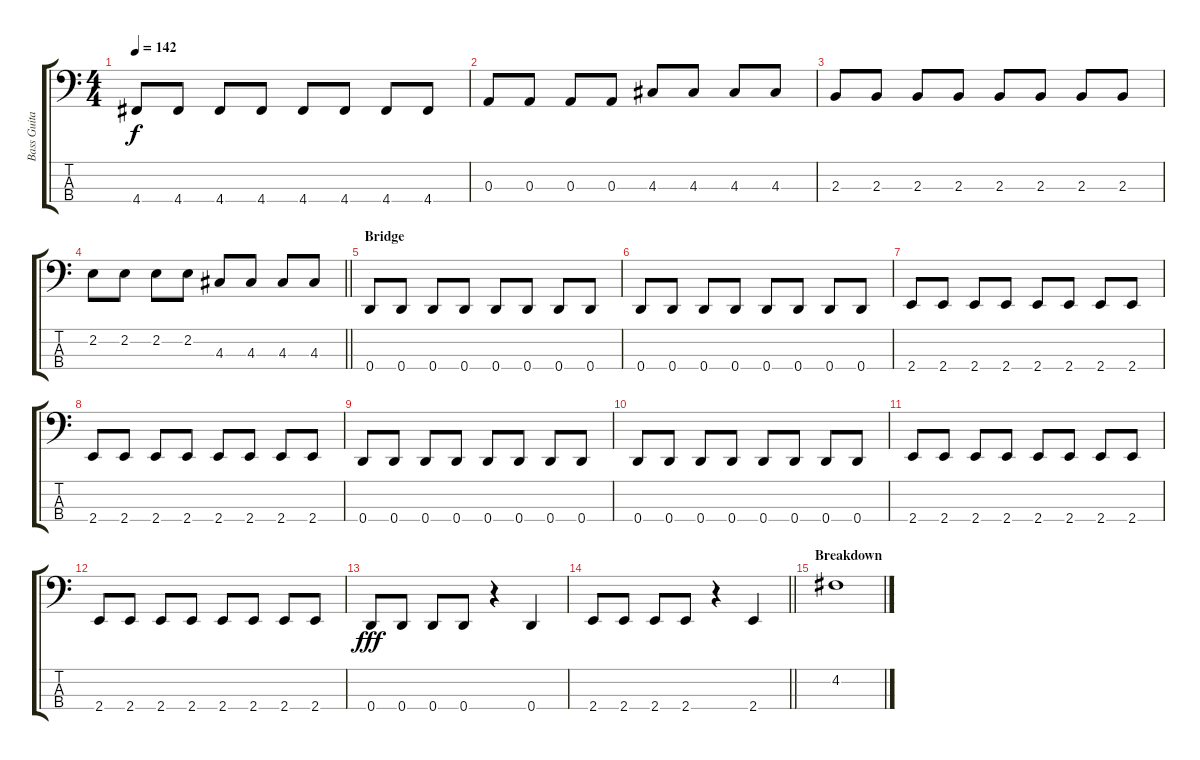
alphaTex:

\track ("Bass Guitar" "Bass Guita") {instrument electricbasspick}
\staff {score tabs}
\tuning (G2 D2 A1 D1) {hide}
\ts (4 4)
\tempo 142
\clef f4
\ks c
4.4.8{dy f} 4.4.8 4.4.8 4.4.8 4.4.8 4.4.8 4.4.8 4.4.8 |
0.3.8 0.3.8 0.3.8 0.3.8 4.3.8 4.3.8 4.3.8 4.3.8 |
2.3.8 2.3.8 2.3.8 2.3.8 2.3.8 2.3.8 2.3.8 2.3.8 |
\barLineRight lightlight
2.2.8 2.2.8 2.2.8 2.2.8 4.3.8 4.3.8 4.3.8 4.3.8 |
\section ("" "Bridge")
0.4.8 0.4.8 0.4.8 0.4.8 0.4.8 0.4.8 0.4.8 0.4.8 |
0.4.8 0.4.8 0.4.8 0.4.8 0.4.8 0.4.8 0.4.8 0.4.8 |
2.4.8 2.4.8 2.4.8 2.4.8 2.4.8 2.4.8 2.4.8 2.4.8 |
2.4.8 2.4.8 2.4.8 2.4.8 2.4.8 2.4.8 2.4.8 2.4.8 |
0.4.8 0.4.8 0.4.8 0.4.8 0.4.8 0.4.8 0.4.8 0.4.8 |
0.4.8 0.4.8 0.4.8 0.4.8 0.4.8 0.4.8 0.4.8 0.4.8 |
2.4.8 2.4.8 2.4.8 2.4.8 2.4.8 2.4.8 2.4.8 2.4.8 |
2.4.8 2.4.8 2.4.8 2.4.8 2.4.8 2.4.8 2.4.8 2.4.8 |
0.4.8{dy fff} 0.4.8 0.4.8 0.4.8 r.4 0.4.4 |
\barLineRight lightlight
2.4.8 2.4.8 2.4.8 2.4.8 r.4 2.4.4 |
\section ("" "Breakdown")
4.2.1
